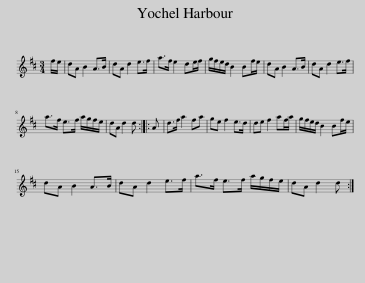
X:1
L:1/8
M:3/4
I:linebreak $
K:D
V:1 treble
V:1
 f/e/ | dA B2 A>B | dA d2 e>f | a>f e2 de/f/ | g/f/e/d/ B2 Bf/e/ | %5
 dA B2 A>B | dA d2 e>f |$ a>f e>f a/g/f/e/ | dA d2 d :: A | %10
 d>f a2 fa | ge f2 e>d | de f2 af/a/ | g/f/e/d/ B2 Bf/e/ |$ dA B2 A>B | %15
 dA d2 e>f | a>f e>f a/g/f/e/ | dA d2 d :| %18
